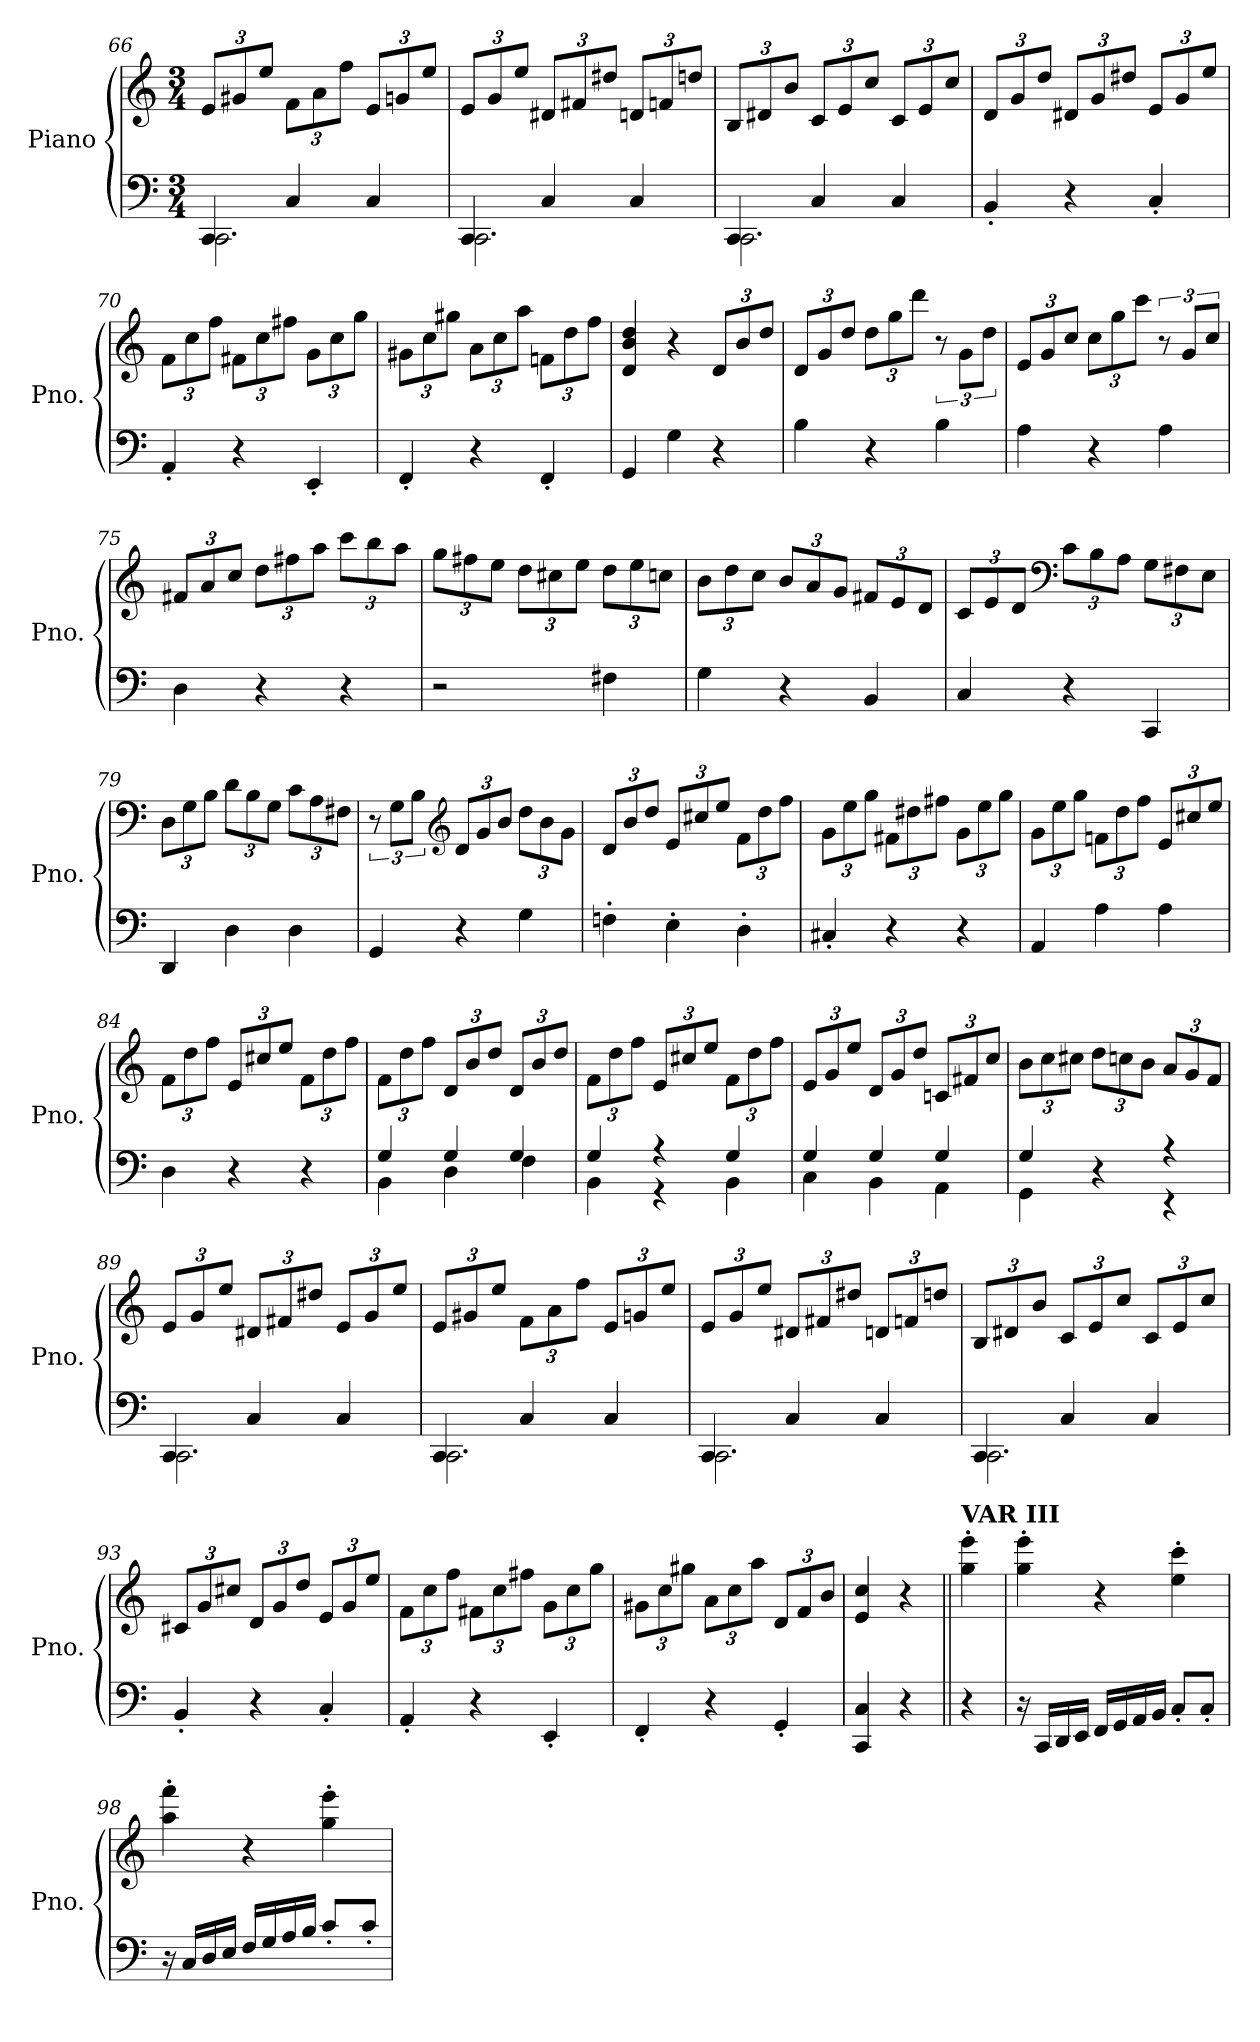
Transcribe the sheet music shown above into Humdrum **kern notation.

**kern	**kern
*part1	*part1
*staff2	*staff1
*I"Piano	*
*I'Pno.	*
*clefF4	*clefG2
*k[]	*k[]
*M3/4	*M3/4
=66	=66
*^	*
*	*	*Xbrackettup
4CC/	2.CC\	12e/L
.	.	12g#X/
.	.	12ee/J
4C/	.	12f\L
.	.	12a\
.	.	12ff\J
4C/	.	12e/L
.	.	12gn/
.	.	12ee/J
=67	=67	=67
4CC/	2.CC\	12e/L
.	.	12g/
.	.	12ee/J
4C/	.	12d#X/L
.	.	12f#X/
.	.	12dd#X/J
4C/	.	12dn/L
.	.	12fn/
.	.	12ddn/J
=68	=68	=68
4CC/	2.CC\	12B/L
.	.	12d#X/
.	.	12b/J
4C/	.	12c/L
.	.	12e/
.	.	12cc/J
4C/	.	12c/L
.	.	12e/
.	.	12cc/J
*v	*v	*
!!LO:LB:g=z
=69	=69
4BB'/	12d/L
.	12g/
.	12dd/J
4r	12d#X/L
.	12g/
.	12dd#X/J
4C'/	12e/L
.	12g/
.	12ee/J
=70	=70
4AA'/	12f\L
.	12cc\
.	12ff\J
4r	12f#X\L
.	12cc\
.	12ff#X\J
4EE'/	12g\L
.	12cc\
.	12gg\J
=71	=71
4FF'/	12g#X\L
.	12cc\
.	12gg#X\J
4r	12a\L
.	12cc\
.	12aa\J
4FF'/	12fn\L
.	12dd\
.	12ff\J
=72	=72
4GG/	4d/ 4b/ 4dd/
4G\	4r
4r	12d/L
.	12b/
.	12dd/J
=73	=73
4B\	12d/L
.	12g/
.	12dd/J
4r	12dd\L
.	12gg\
.	12ddd\J
*	*brackettup
4B\	12r
.	12g\L
.	12dd\J
!!LO:LB:g=z
=74	=74
*	*Xbrackettup
4A\	12e/L
.	12g/
.	12cc/J
4r	12cc\L
.	12gg\
.	12ccc\J
*	*brackettup
4A\	12r
.	12g/L
.	12cc/J
=75	=75
*	*Xbrackettup
4D\	12f#X/L
.	12a/
.	12cc/J
4r	12dd\L
.	12ff#X\
.	12aa\J
4r	12ccc\L
.	12bb\
.	12aa\J
=76	=76
2r	12gg\L
.	12ff#X\
.	12ee\J
.	12dd\L
.	12cc#X\
.	12ee\J
4F#X\	12dd\L
.	12ee\
.	12ccn\J
=77	=77
4G\	12b\L
.	12dd\
.	12cc\J
4r	12b/L
.	12a/
.	12g/J
4BB/	12f#X/L
.	12e/
.	12d/J
!!LO:PB:g=z
=78	=78
4C/	12c/L
.	12e/
.	12d/J
*	*clefF4
4r	12c\L
.	12B\
.	12A\J
4CC/	12G\L
.	12F#X\
.	12E\J
=79	=79
4DD/	12D\L
.	12G\
.	12B\J
4D\	12d\L
.	12B\
.	12G\J
4D\	12c\L
.	12A\
.	12F#X\J
=80	=80
*	*brackettup
4GG/	12r
.	12G\L
.	12B\J
*	*clefG2
*	*Xbrackettup
4r	12d/L
.	12g/
.	12b/J
4G\	12dd\L
.	12b\
.	12g\J
=81	=81
4Fn'\	12d/L
.	12b/
.	12dd/J
4E'\	12e/L
.	12cc#X/
.	12ee/J
4D'\	12f\L
.	12dd\
.	12ff\J
!!LO:LB:g=z
=82	=82
4C#X'/	12g\L
.	12ee\
.	12gg\J
4r	12f#X\L
.	12dd#X\
.	12ff#X\J
4r	12g\L
.	12ee\
.	12gg\J
=83	=83
4AA/	12g\L
.	12ee\
.	12gg\J
4A\	12fn\L
.	12dd\
.	12ff\J
4A\	12e/L
.	12cc#X/
.	12ee/J
=84	=84
4D\	12f\L
.	12dd\
.	12ff\J
4r	12e/L
.	12cc#X/
.	12ee/J
4r	12f\L
.	12dd\
.	12ff\J
=85	=85
*^	*
4G/	4BB\	12f\L
.	.	12dd\
.	.	12ff\J
4G/	4D\	12d/L
.	.	12b/
.	.	12dd/J
4G/	4F\	12d/L
.	.	12b/
.	.	12dd/J
!!LO:LB:g=z
=86	=86	=86
4G/	4BB\	12f\L
.	.	12dd\
.	.	12ff\J
4r	4r	12e/L
.	.	12cc#X/
.	.	12ee/J
4G/	4BB\	12f\L
.	.	12dd\
.	.	12ff\J
=87	=87	=87
4G/	4C\	12e/L
.	.	12g/
.	.	12ee/J
4G/	4BB\	12d/L
.	.	12g/
.	.	12dd/J
4G/	4AA\	12cn/L
.	.	12f#X/
.	.	12cc/J
=88	=88	=88
4G/	4GG\	12b\L
.	.	12cc\
.	.	12cc#X\J
4r	4ryy	12dd\L
.	.	12ccn\
.	.	12b\J
4r	4r	12a/L
.	.	12g/
.	.	12f/J
=89	=89	=89
4CC/	2.CC\	12e/L
.	.	12g/
.	.	12ee/J
4C/	.	12d#X/L
.	.	12f#X/
.	.	12dd#X/J
4C/	.	12e/L
.	.	12g/
.	.	12ee/J
!!LO:LB:g=z
=90	=90	=90
4CC/	2.CC\	12e/L
.	.	12g#X/
.	.	12ee/J
4C/	.	12f\L
.	.	12a\
.	.	12ff\J
4C/	.	12e/L
.	.	12gn/
.	.	12ee/J
=91	=91	=91
4CC/	2.CC\	12e/L
.	.	12g/
.	.	12ee/J
4C/	.	12d#X/L
.	.	12f#X/
.	.	12dd#X/J
4C/	.	12dn/L
.	.	12fn/
.	.	12ddn/J
=92	=92	=92
4CC/	2.CC\	12B/L
.	.	12d#X/
.	.	12b/J
4C/	.	12c/L
.	.	12e/
.	.	12cc/J
4C/	.	12c/L
.	.	12e/
.	.	12cc/J
*v	*v	*
=93	=93
4BB'/	12c#X/L
.	12g/
.	12cc#X/J
4r	12d/L
.	12g/
.	12dd/J
4C'/	12e/L
.	12g/
.	12ee/J
!!LO:LB:g=z
=94	=94
4AA'/	12f\L
.	12cc\
.	12ff\J
4r	12f#X\L
.	12cc\
.	12ff#X\J
4EE'/	12g\L
.	12cc\
.	12gg\J
=95	=95
4FF'/	12g#X\L
.	12cc\
.	12gg#X\J
4r	12a\L
.	12cc\
.	12aa\J
4GG'/	12d/L
.	12f/
.	12b/J
=96	=96
4CC/ 4C/	4e/ 4cc/
4r	4r
=96X3||	=96X3||
!	!LO:TX:a:B:t=VAR III
4r	4gg\' 4eee\'
=97	=97
16r	4gg\' 4eee\'
16CC/LL	.
16DD/	.
16EE/JJ	.
16FF/LL	4r
16GG/	.
16AA/	.
16BB/JJ	.
8C'/L	4ee\' 4ccc\'
8C'/J	.
=98	=98
*^	*
16r	16ryy	4aa\' 4fff\'
16C/LL	2ryy	.
16D/	.	.
16E/JJ	.	.
16F/LL	.	4r
16G/	.	.
16A/	.	.
16B/JJ	.	.
8c'/L	.	4gg\' 4eee\'
.	8.ryy	.
8c'/J	.	.
*v	*v	*
=	=
*-	*-
